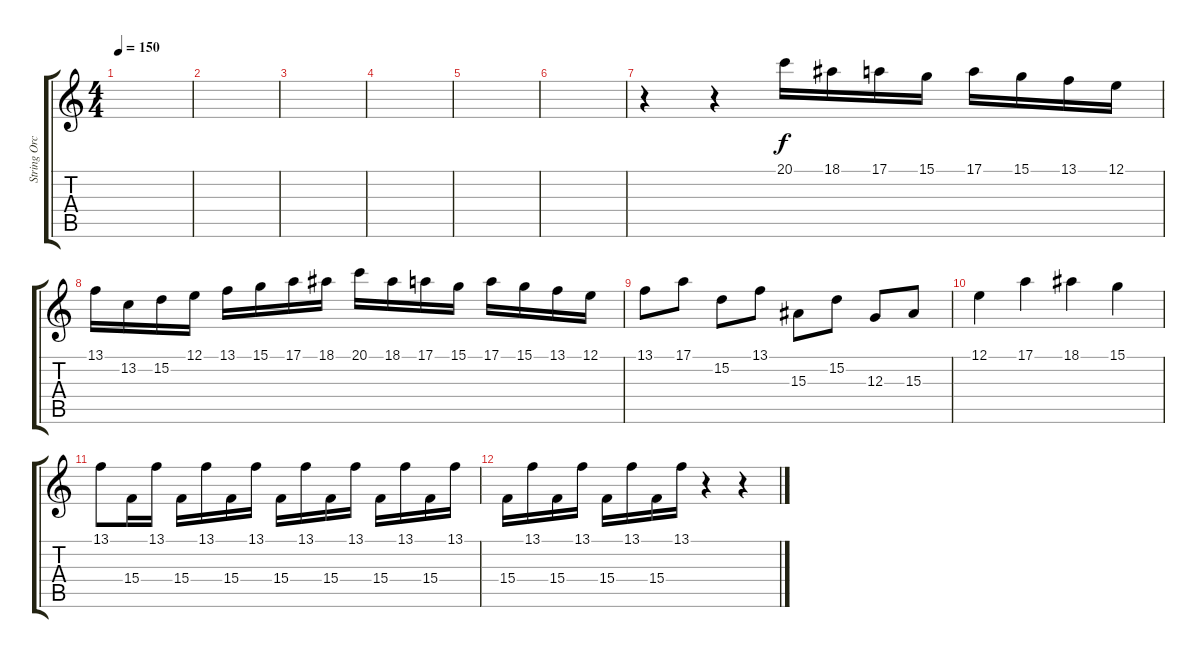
\track ("String Orchestra (Violins)" "String Orc") {instrument violin}
\staff {score tabs}
\tuning (E4 B3 G3 D3 A2 E2) {hide}
\ts (4 4)
\tempo 150
\clef g2
\ks c
|
|
|
|
|
|
r.4 r.4 20.1.16 18.1.16 17.1.16 15.1.16 17.1.16 15.1.16 13.1.16 12.1.16 |
13.1.16 13.2.16 15.2.16 12.1.16 13.1.16 15.1.16 17.1.16 18.1.16 20.1.16 18.1.16 17.1.16 15.1.16 17.1.16 15.1.16 13.1.16 12.1.16 |
13.1.8 17.1.8 15.2.8 13.1.8 15.3.8 15.2.8 12.3.8 15.3.8 |
12.1.4 17.1.4 18.1.4 15.1.4 |
13.1.8 15.4.16 13.1.16 15.4.16 13.1.16 15.4.16 13.1.16 15.4.16 13.1.16 15.4.16 13.1.16 15.4.16 13.1.16 15.4.16 13.1.16 |
15.4.16 13.1.16 15.4.16 13.1.16 15.4.16 13.1.16 15.4.16 13.1.16 r.4 r.4
